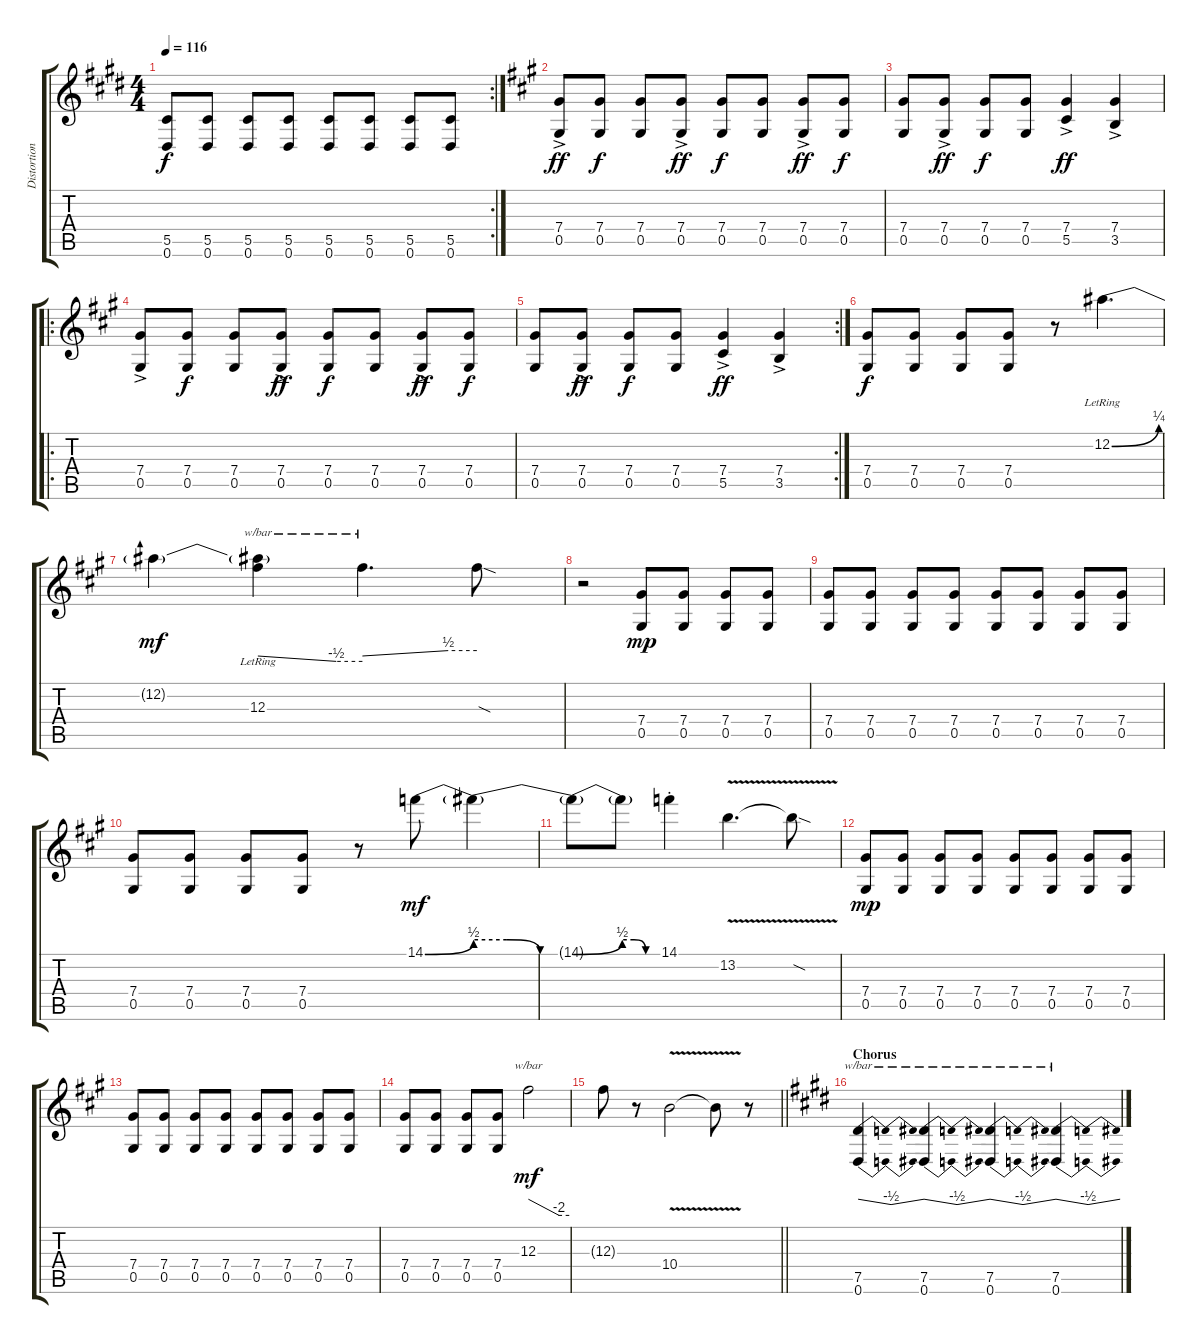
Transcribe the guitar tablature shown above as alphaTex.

\track ("Distortion 2" "Distortion") {instrument distortionguitar}
\staff {score tabs}
\tuning (Eb4 Bb3 Gb3 Db3 Ab2 Eb2) {hide}
\rc 2
\ts (4 4)
\tempo 116
\clef g2
\ks c#minor
(5.5 0.6).8{dy f} (5.5 0.6).8 (5.5 0.6).8 (5.5 0.6).8 (5.5 0.6).8 (5.5 0.6).8 (5.5 0.6).8 (5.5 0.6).8 |
\ks a
(7.4{ac} 0.5{ac}).8{dy ff} (7.4 0.5).8{dy f} (7.4 0.5).8 (7.4{ac} 0.5{ac}).8{dy ff} (7.4 0.5).8{dy f} (7.4 0.5).8 (7.4{ac} 0.5{ac}).8{dy ff} (7.4 0.5).8{dy f} |
(7.4 0.5).8 (7.4{ac} 0.5{ac}).8{dy ff} (7.4 0.5).8{dy f} (7.4 0.5).8 (7.4{ac} 5.5{ac}).4{dy ff} (7.4{ac} 3.5{ac}).4 |
\ro
(7.4{ac} 0.5{ac}).8 (7.4 0.5).8{dy f} (7.4 0.5).8 (7.4{ac} 0.5{ac}).8{dy ff} (7.4 0.5).8{dy f} (7.4 0.5).8 (7.4{ac} 0.5{ac}).8{dy ff} (7.4 0.5).8{dy f} |
\rc 2
(7.4 0.5).8 (7.4{ac} 0.5{ac}).8{dy ff} (7.4 0.5).8{dy f} (7.4 0.5).8 (7.4{ac} 5.5{ac}).4{dy ff} (7.4{ac} 3.5{ac}).4 |
(7.4 0.5).8{dy f} (7.4 0.5).8 (7.4 0.5).8 (7.4 0.5).8 r.8 12.2{be (bend 0 0 60 1) lr}.4{d} |
12.2{t}.4{dy mf} (12.2{t} 12.3{lr}).4{tbe (custom default 0 0 45 -2 60 -2)} 12.3{t}.4{d tbe (custom default 0 0 45 2 60 2)} 12.3{sod t}.8 |
r.2 (7.4 0.5).8{dy mp} (7.4 0.5).8 (7.4 0.5).8 (7.4 0.5).8 |
(7.4 0.5).8 (7.4 0.5).8 (7.4 0.5).8 (7.4 0.5).8 (7.4 0.5).8 (7.4 0.5).8 (7.4 0.5).8 (7.4 0.5).8 |
(7.4 0.5).8 (7.4 0.5).8 (7.4 0.5).8 (7.4 0.5).8 r.8 14.1{be (bend 0 0 60 2)}.8{dy mf} 14.1{be (custom 0 2 20 2 40 0 60 0) t}.4 |
14.1{be (bend 0 0 60 2) t}.8 14.1{be (custom 0 2 20 2 40 0 60 0) t}.8 14.1{st}.4 13.2{v}.4{d} 13.2{sod t}.8 |
(7.4 0.5).8{dy mp} (7.4 0.5).8 (7.4 0.5).8 (7.4 0.5).8 (7.4 0.5).8 (7.4 0.5).8 (7.4 0.5).8 (7.4 0.5).8 |
(7.4 0.5).8 (7.4 0.5).8 (7.4 0.5).8 (7.4 0.5).8 (7.4 0.5).8 (7.4 0.5).8 (7.4 0.5).8 (7.4 0.5).8 |
(7.4 0.5).8 (7.4 0.5).8 (7.4 0.5).8 (7.4 0.5).8 12.3.2{tbe (custom default 0 0 45 -8 60 -8) dy mf} |
\barLineRight lightlight
12.3{t}.8 r.8 10.4{v}.2 10.4{v t}.8 r.8 |
\section ("" "Chorus")
\ks e
(7.5 0.6).4{tbe (dip default 0 0 30 -2 60 0)} (7.5 0.6).4{tbe (dip default 0 0 30 -2 60 0)} (7.5 0.6).4{tbe (dip default 0 0 30 -2 60 0)} (7.5 0.6).4{tbe (dip default 0 0 30 -2 60 0)}
